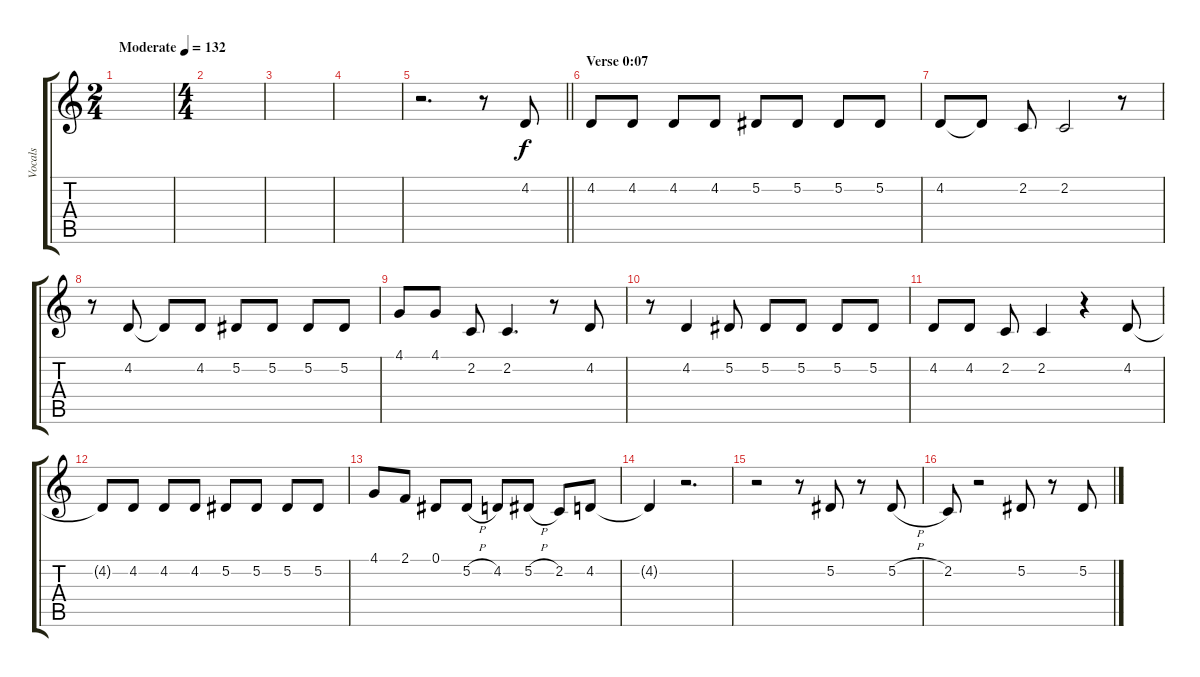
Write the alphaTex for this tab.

\track ("Vocals" "Vocals") {instrument tenorsax}
\staff {score tabs}
\tuning (Eb4 Bb3 Gb3 Db3 Ab2 Eb2) {hide}
\ts (2 4)
\tempo (132 "Moderate")
\clef g2
\ks c
|
\ts (4 4)
|
|
|
\barLineRight lightlight
r.2{d} r.8 4.2.8 |
\section ("" "Verse 0:07")
4.2.8 4.2.8 4.2.8 4.2.8 5.2.8 5.2.8 5.2.8 5.2.8 |
4.2.8 4.2{t}.8 2.2.8 2.2.2 r.8 |
r.8 4.2.8 4.2{t}.8 4.2.8 5.2.8 5.2.8 5.2.8 5.2.8 |
4.1.8 4.1.8 2.2.8 2.2.4{d} r.8 4.2.8 |
r.8 4.2.4 5.2.8 5.2.8 5.2.8 5.2.8 5.2.8 |
4.2.8 4.2.8 2.2.8 2.2.4 r.4 4.2.8 |
4.2{t}.8 4.2.8 4.2.8 4.2.8 5.2.8 5.2.8 5.2.8 5.2.8 |
4.1.8 2.1.8 0.1.8 5.2{h}.8 4.2.8 5.2{h}.8 2.2.8 4.2.8 |
4.2{t}.4 r.2{d} |
r.2 r.8 5.2.8 r.8 5.2{h}.8 |
2.2.8 r.2 5.2.8 r.8 5.2{h}.8
